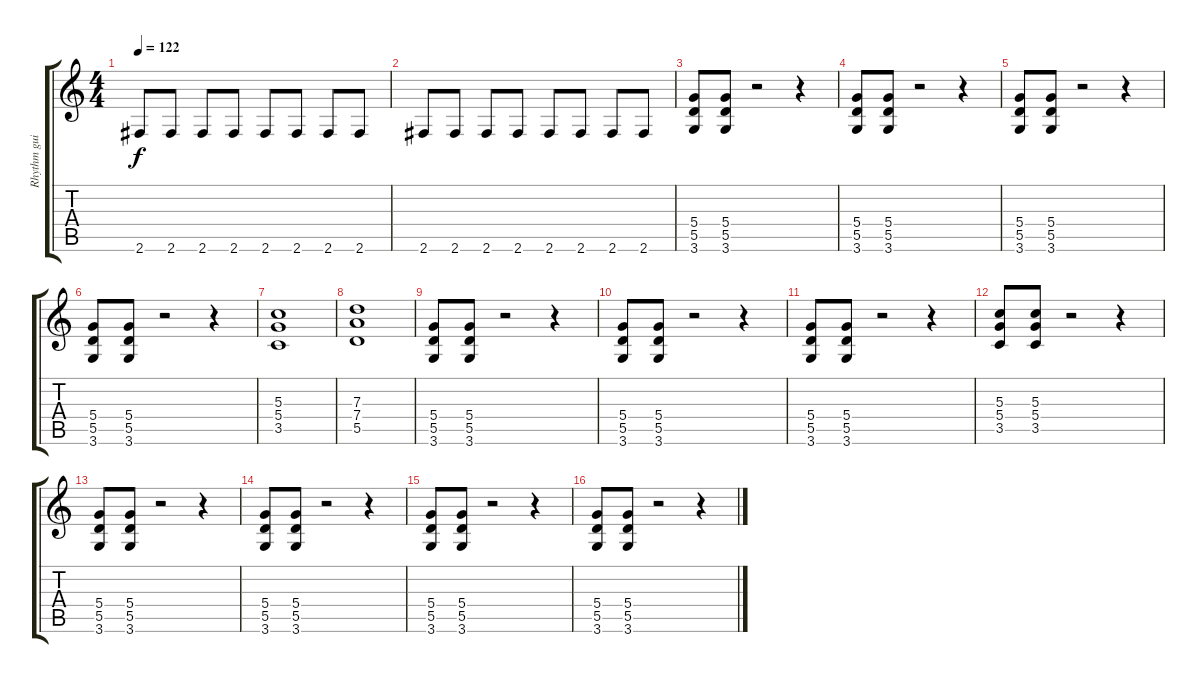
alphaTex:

\track ("Rhythm guitar" "Rhythm gui") {instrument distortionguitar}
\staff {score tabs}
\tuning (E4 B3 G3 D3 A2 E2) {hide}
\ts (4 4)
\tempo 122
\clef g2
\ks c
2.6.8{dy f} 2.6.8 2.6.8 2.6.8 2.6.8 2.6.8 2.6.8 2.6.8 |
2.6.8 2.6.8 2.6.8 2.6.8 2.6.8 2.6.8 2.6.8 2.6.8 |
(5.4 5.5 3.6).8 (5.4 5.5 3.6).8 r.2 r.4 |
(5.4 5.5 3.6).8 (5.4 5.5 3.6).8 r.2 r.4 |
(5.4 5.5 3.6).8 (5.4 5.5 3.6).8 r.2 r.4 |
(5.4 5.5 3.6).8 (5.4 5.5 3.6).8 r.2 r.4 |
(5.3 5.4 3.5).1 |
(7.3 7.4 5.5).1 |
(5.4 5.5 3.6).8 (5.4 5.5 3.6).8 r.2 r.4 |
(5.4 5.5 3.6).8 (5.4 5.5 3.6).8 r.2 r.4 |
(5.4 5.5 3.6).8 (5.4 5.5 3.6).8 r.2 r.4 |
(5.3 5.4 3.5).8 (5.3 5.4 3.5).8 r.2 r.4 |
(5.4 5.5 3.6).8 (5.4 5.5 3.6).8 r.2 r.4 |
(5.4 5.5 3.6).8 (5.4 5.5 3.6).8 r.2 r.4 |
(5.4 5.5 3.6).8 (5.4 5.5 3.6).8 r.2 r.4 |
(5.4 5.5 3.6).8 (5.4 5.5 3.6).8 r.2 r.4
